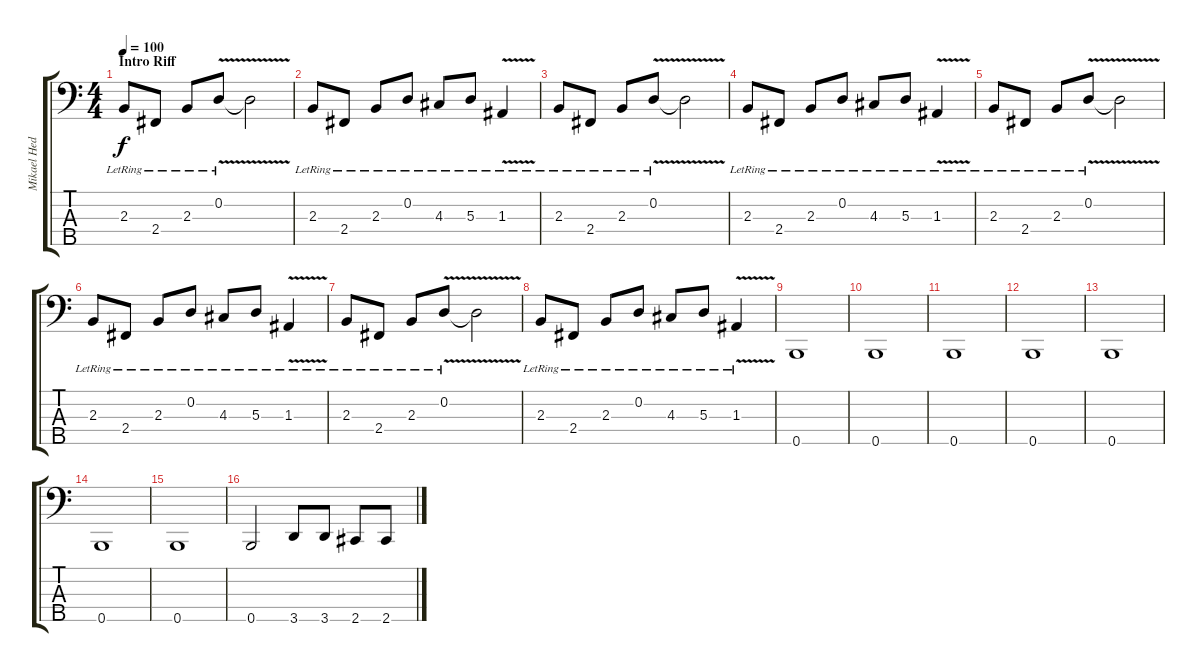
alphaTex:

\track ("Mikael Hedlund" "Mikael Hed") {instrument electricbasspick}
\staff {score tabs}
\tuning (G2 D2 A1 E1 B0) {hide}
\ts (4 4)
\section ("" "Intro Riff")
\tempo 100
\clef f4
\ks c
2.3{lr}.8{dy f instrument electricbasspick} 2.4{lr}.8 2.3{lr}.8 0.2{v lr}.8 0.2{t}.2 |
2.3{lr}.8 2.4{lr}.8 2.3{lr}.8 0.2{lr}.8 4.3{lr}.8 5.3{lr}.8 1.3{v lr}.4 |
2.3{lr}.8 2.4{lr}.8 2.3{lr}.8 0.2{v lr}.8 0.2{t}.2 |
2.3{lr}.8 2.4{lr}.8 2.3{lr}.8 0.2{lr}.8 4.3{lr}.8 5.3{lr}.8 1.3{v lr}.4 |
2.3{lr}.8 2.4{lr}.8 2.3{lr}.8 0.2{v lr}.8 0.2{t}.2 |
2.3{lr}.8 2.4{lr}.8 2.3{lr}.8 0.2{lr}.8 4.3{lr}.8 5.3{lr}.8 1.3{v lr}.4 |
2.3{lr}.8 2.4{lr}.8 2.3{lr}.8 0.2{v lr}.8 0.2{t}.2 |
2.3{lr}.8 2.4{lr}.8 2.3{lr}.8 0.2{lr}.8 4.3{lr}.8 5.3{lr}.8 1.3{v lr}.4 |
0.5.1 |
0.5.1 |
0.5.1 |
0.5.1 |
0.5.1 |
0.5.1 |
0.5.1 |
0.5.2 3.5.8 3.5.8 2.5.8 2.5.8
